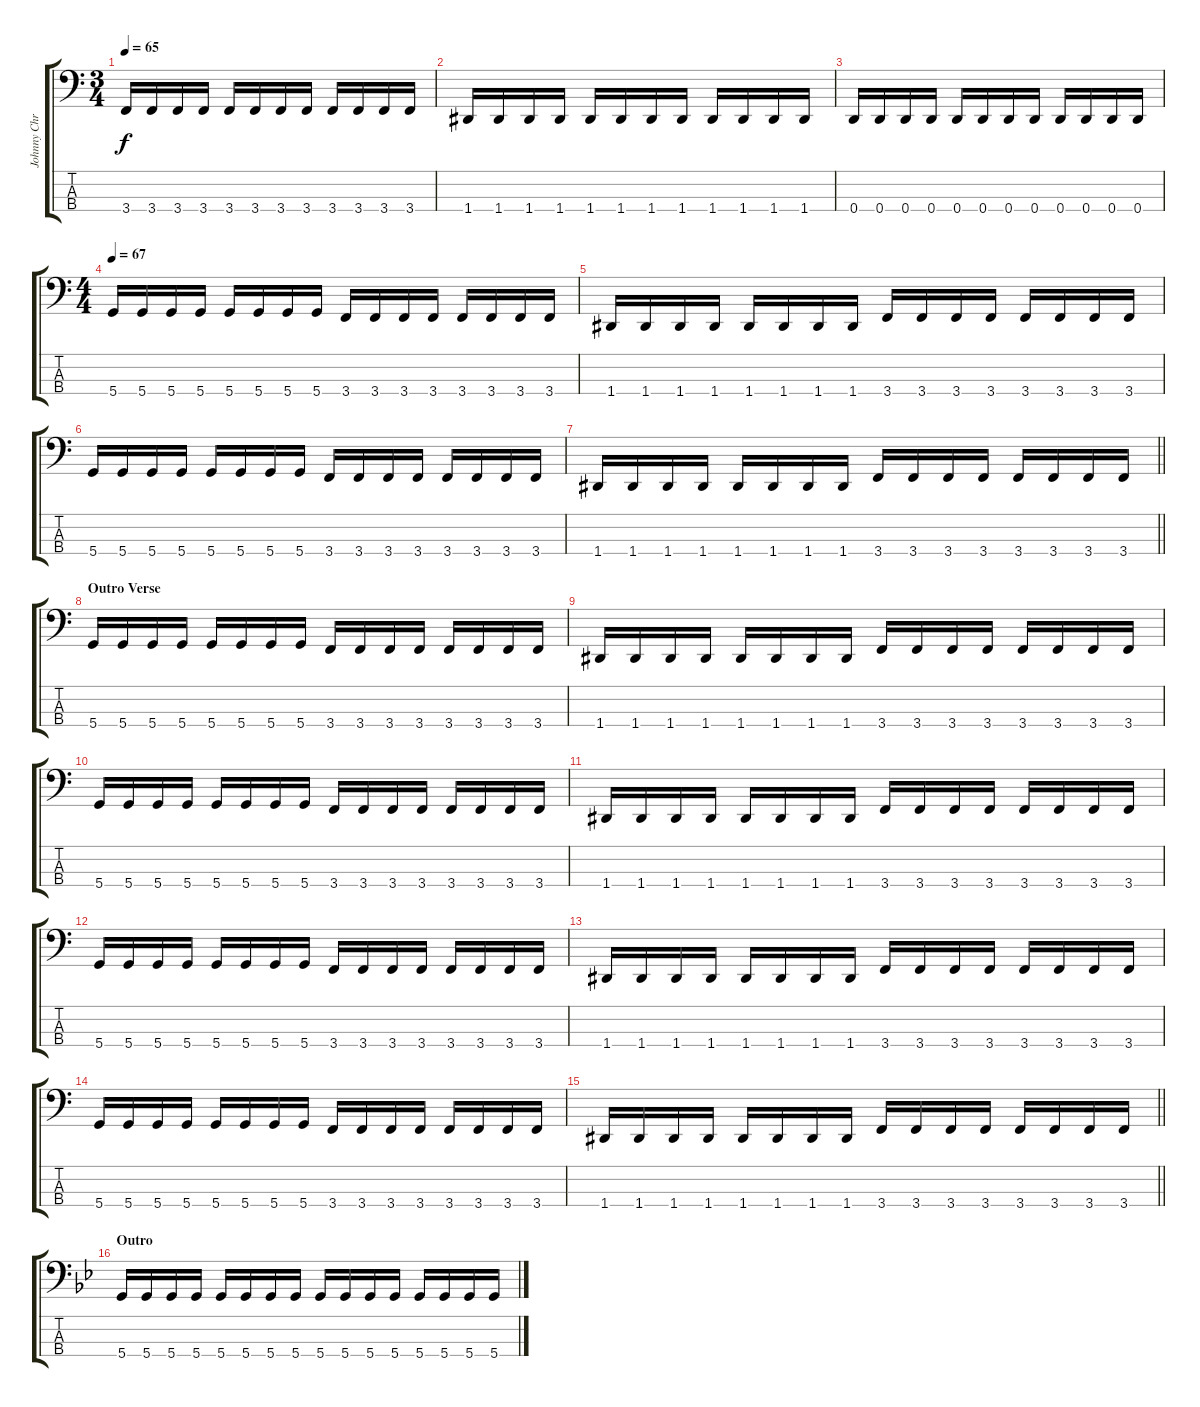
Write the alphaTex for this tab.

\track ("Johnny Christ" "Johnny Chr") {instrument electricbassfinger}
\staff {score tabs}
\tuning (G2 D2 A1 D1) {hide}
\ts (3 4)
\tempo 65
\clef f4
\ks c
3.4.16{dy f} 3.4.16 3.4.16 3.4.16 3.4.16 3.4.16 3.4.16 3.4.16 3.4.16 3.4.16 3.4.16 3.4.16 |
1.4.16{volume 16} 1.4.16 1.4.16 1.4.16 1.4.16 1.4.16 1.4.16 1.4.16 1.4.16 1.4.16 1.4.16 1.4.16 |
0.4.16 0.4.16 0.4.16 0.4.16 0.4.16 0.4.16 0.4.16 0.4.16 0.4.16 0.4.16 0.4.16 0.4.16 |
\ts (4 4)
\tempo 67
5.4.16 5.4.16 5.4.16 5.4.16 5.4.16 5.4.16 5.4.16 5.4.16 3.4.16 3.4.16 3.4.16 3.4.16 3.4.16 3.4.16 3.4.16 3.4.16 |
1.4.16 1.4.16 1.4.16 1.4.16 1.4.16 1.4.16 1.4.16 1.4.16 3.4.16 3.4.16 3.4.16 3.4.16 3.4.16 3.4.16 3.4.16 3.4.16 |
5.4.16 5.4.16 5.4.16 5.4.16 5.4.16 5.4.16 5.4.16 5.4.16 3.4.16 3.4.16 3.4.16 3.4.16 3.4.16 3.4.16 3.4.16 3.4.16 |
\barLineRight lightlight
1.4.16 1.4.16 1.4.16 1.4.16 1.4.16 1.4.16 1.4.16 1.4.16 3.4.16 3.4.16 3.4.16 3.4.16 3.4.16 3.4.16 3.4.16 3.4.16 |
\section ("" "Outro Verse")
5.4.16 5.4.16 5.4.16 5.4.16 5.4.16 5.4.16 5.4.16 5.4.16 3.4.16 3.4.16 3.4.16 3.4.16 3.4.16 3.4.16 3.4.16 3.4.16 |
1.4.16 1.4.16 1.4.16 1.4.16 1.4.16 1.4.16 1.4.16 1.4.16 3.4.16 3.4.16 3.4.16 3.4.16 3.4.16 3.4.16 3.4.16 3.4.16 |
5.4.16 5.4.16 5.4.16 5.4.16 5.4.16 5.4.16 5.4.16 5.4.16 3.4.16 3.4.16 3.4.16 3.4.16 3.4.16 3.4.16 3.4.16 3.4.16 |
1.4.16 1.4.16 1.4.16 1.4.16 1.4.16 1.4.16 1.4.16 1.4.16 3.4.16 3.4.16 3.4.16 3.4.16 3.4.16 3.4.16 3.4.16 3.4.16 |
5.4.16 5.4.16 5.4.16 5.4.16 5.4.16 5.4.16 5.4.16 5.4.16 3.4.16 3.4.16 3.4.16 3.4.16 3.4.16 3.4.16 3.4.16 3.4.16 |
1.4.16 1.4.16 1.4.16 1.4.16 1.4.16 1.4.16 1.4.16 1.4.16 3.4.16 3.4.16 3.4.16 3.4.16 3.4.16 3.4.16 3.4.16 3.4.16 |
5.4.16 5.4.16 5.4.16 5.4.16 5.4.16 5.4.16 5.4.16 5.4.16 3.4.16 3.4.16 3.4.16 3.4.16 3.4.16 3.4.16 3.4.16 3.4.16 |
\barLineRight lightlight
1.4.16 1.4.16 1.4.16 1.4.16 1.4.16 1.4.16 1.4.16 1.4.16 3.4.16 3.4.16 3.4.16 3.4.16 3.4.16 3.4.16 3.4.16 3.4.16 |
\section ("" "Outro")
\ks bb
5.4.16 5.4.16 5.4.16 5.4.16 5.4.16 5.4.16 5.4.16 5.4.16 5.4.16 5.4.16 5.4.16 5.4.16 5.4.16 5.4.16 5.4.16 5.4.16
